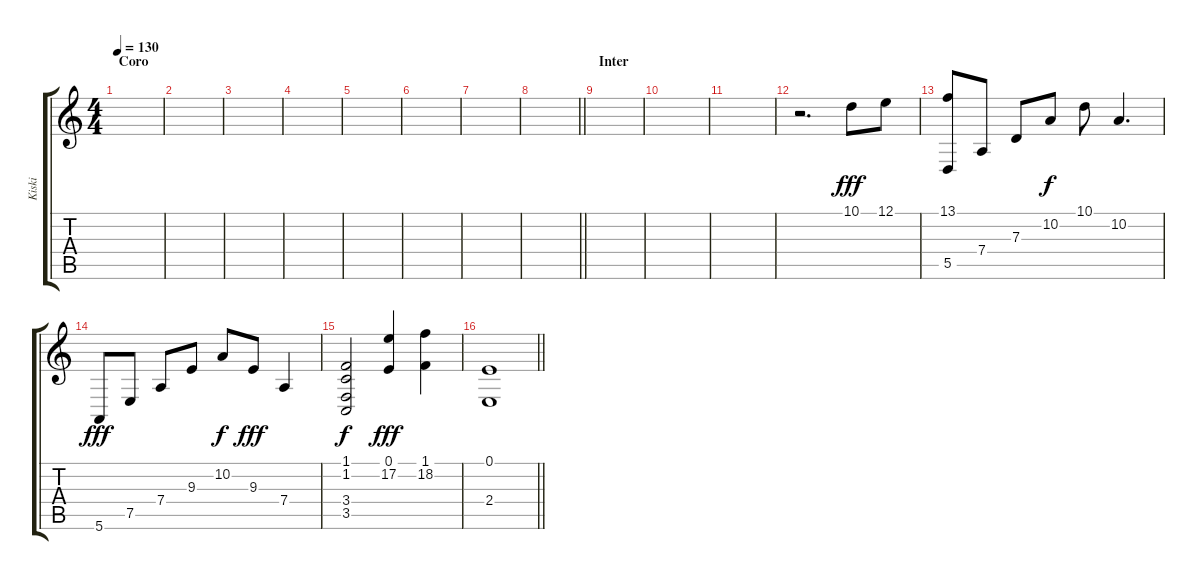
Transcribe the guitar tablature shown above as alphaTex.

\track ("Kiski" "Kiski") {instrument musicbox}
\staff {score tabs}
\tuning (E4 B3 G3 D3 A2 E2) {hide}
\ts (4 4)
\section ("" "Coro")
\tempo 130
\clef g2
\ks c
|
|
|
|
|
|
|
\barLineRight lightlight
|
\section ("" "Inter")
|
|
|
r.2{d} 10.1.8{dy fff} 12.1.8 |
(13.1 5.5).8 7.4.8 7.3.8 10.2.8{dy f} 10.1.8 10.2.4{d} |
5.6.8{dy fff} 7.5.8 7.4.8 9.3.8 10.2.8{dy f} 9.3.8{dy fff} 7.4.4 |
(1.1 1.2 3.4 3.5).2{dy f} (0.1 17.2).4{dy fff} (1.1 18.2).4 |
\barLineRight lightlight
(0.1 2.4).1
